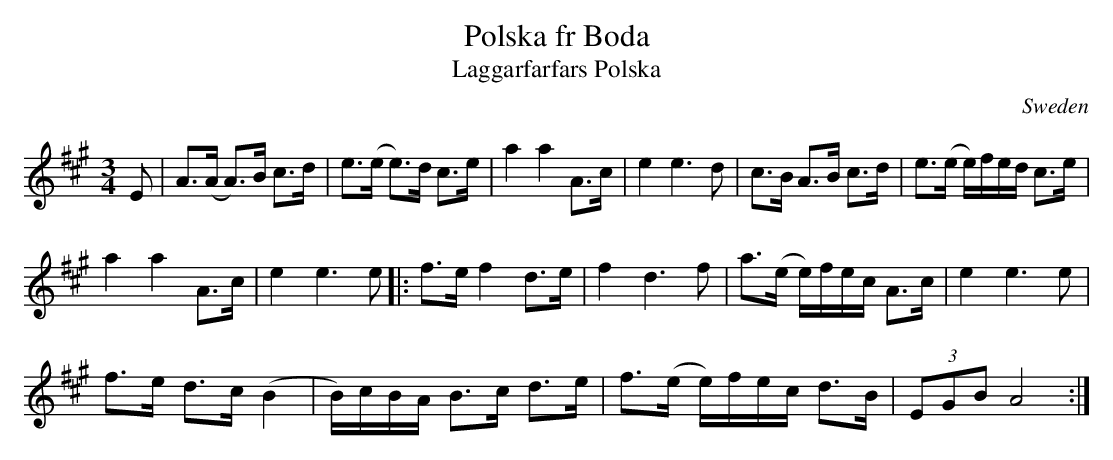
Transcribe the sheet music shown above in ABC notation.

X:1
T:Polska fr Boda
T:Laggarfarfars Polska
M:3/4
O:Sweden
K:A
E|\
A>(A A)>B c>d|e>(e e)>d c>e|\
a2a2 A>c|e2e3 d|\
c>B A>B c>d|e>(e e/)f/e/d/ c>e|
a2a2 A>c|e2 e3e|:\
f>e f2 d>e|f2 d3f|a>(e e/)f/e/c/ A>c|e2 e3e|
f>e d>c (B2|B/)c/B/A/ B>c d>e|\
f>(e e/)f/e/c/ d>B|(3EGB A4:|
